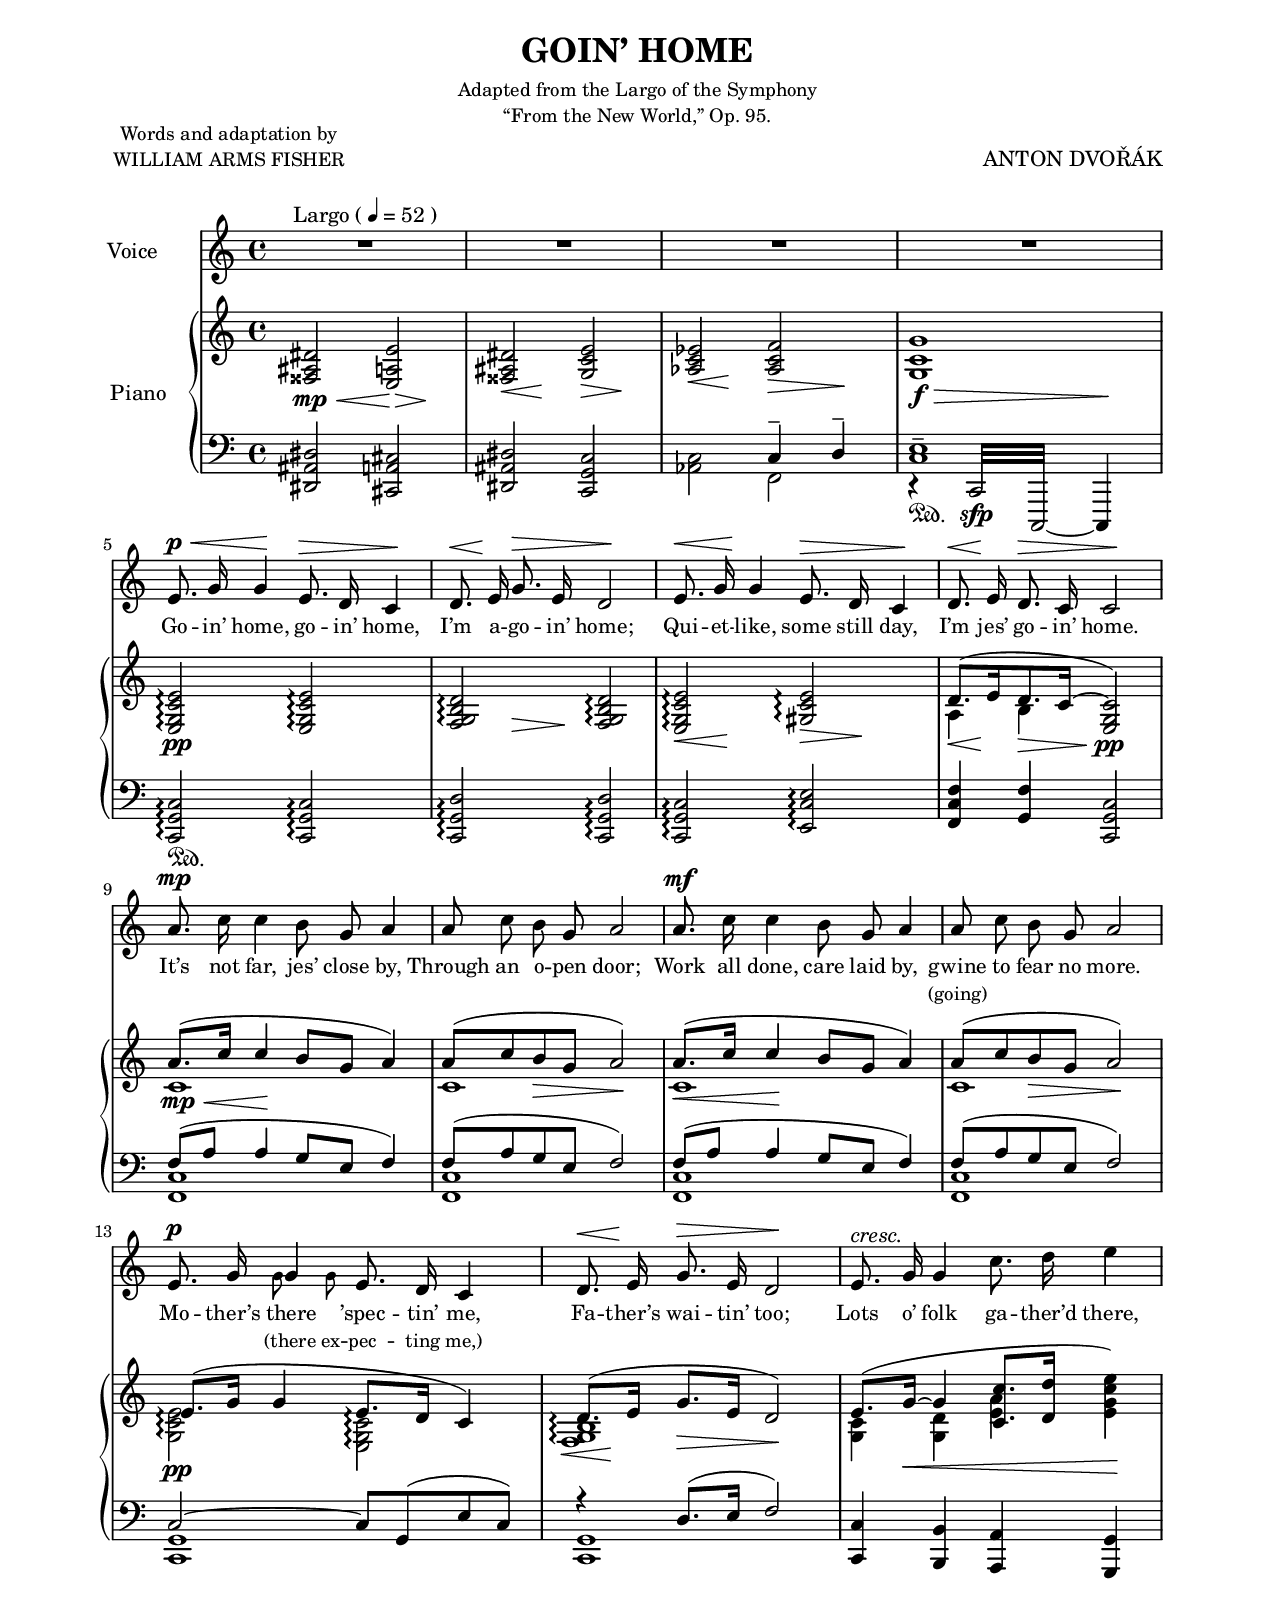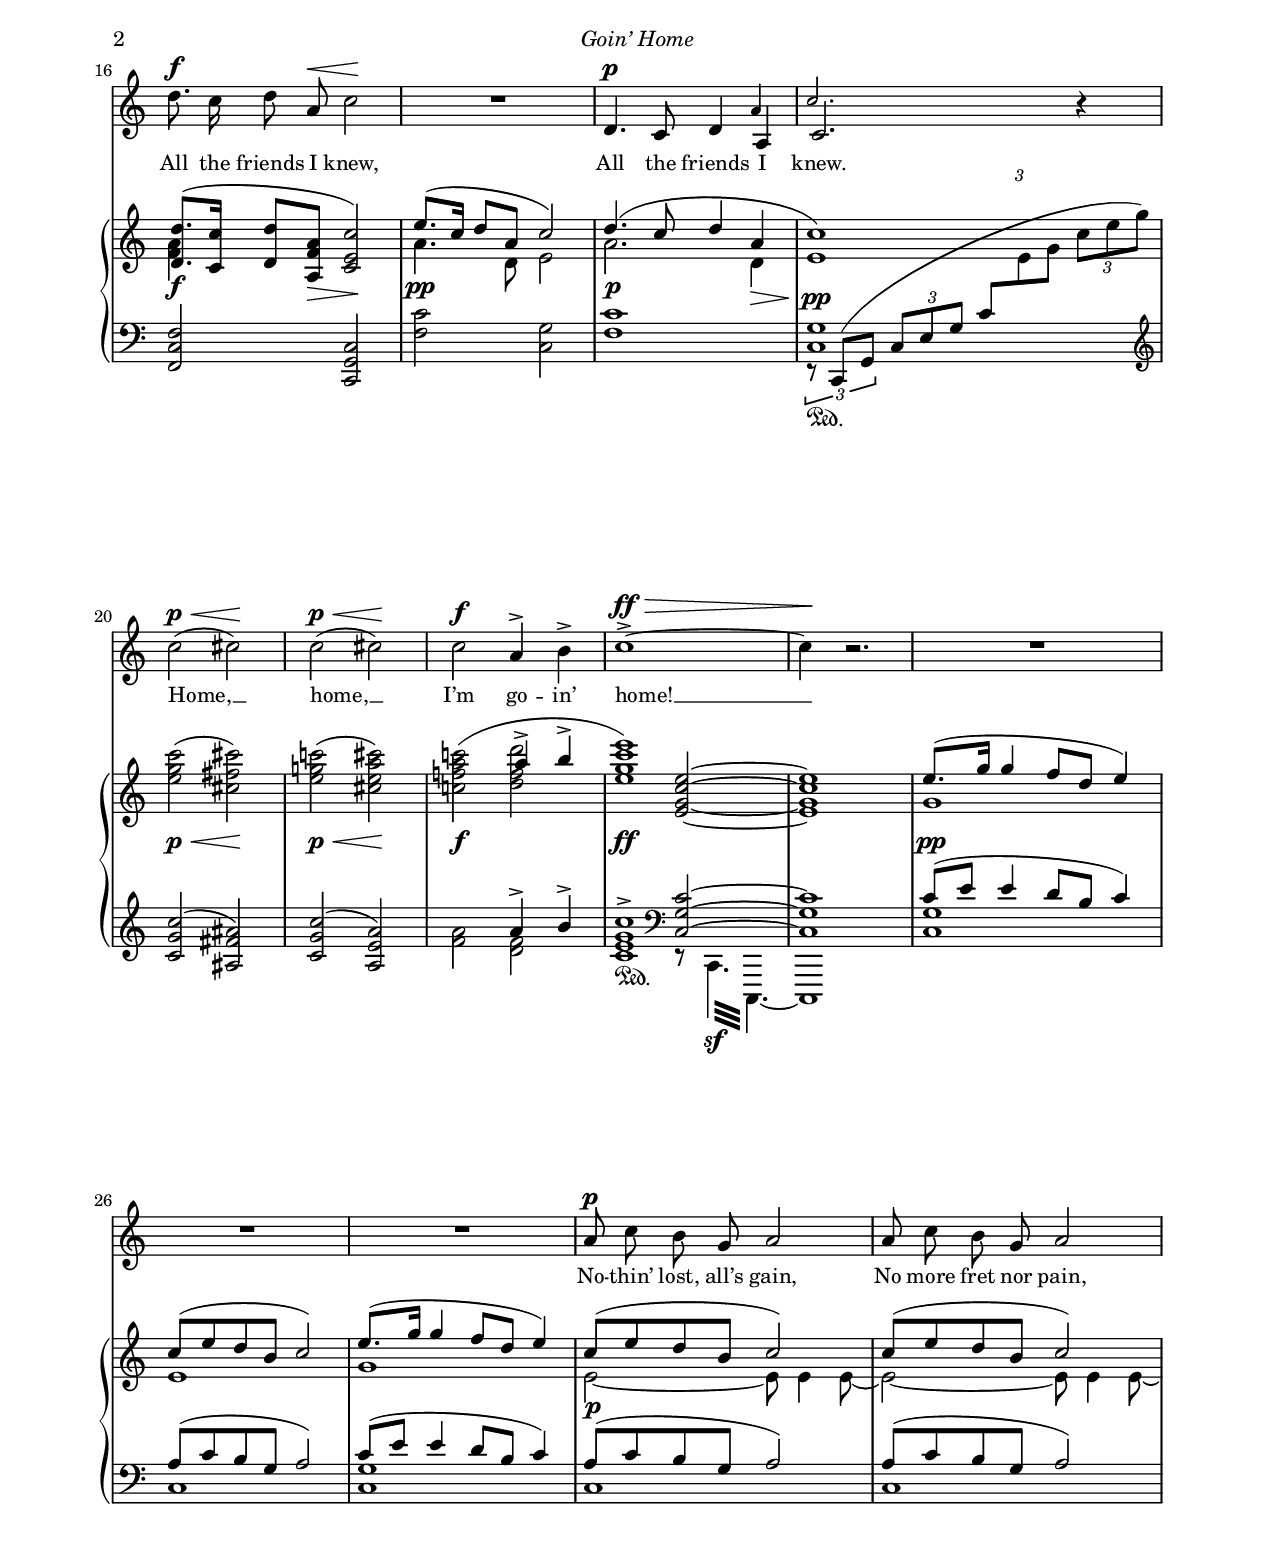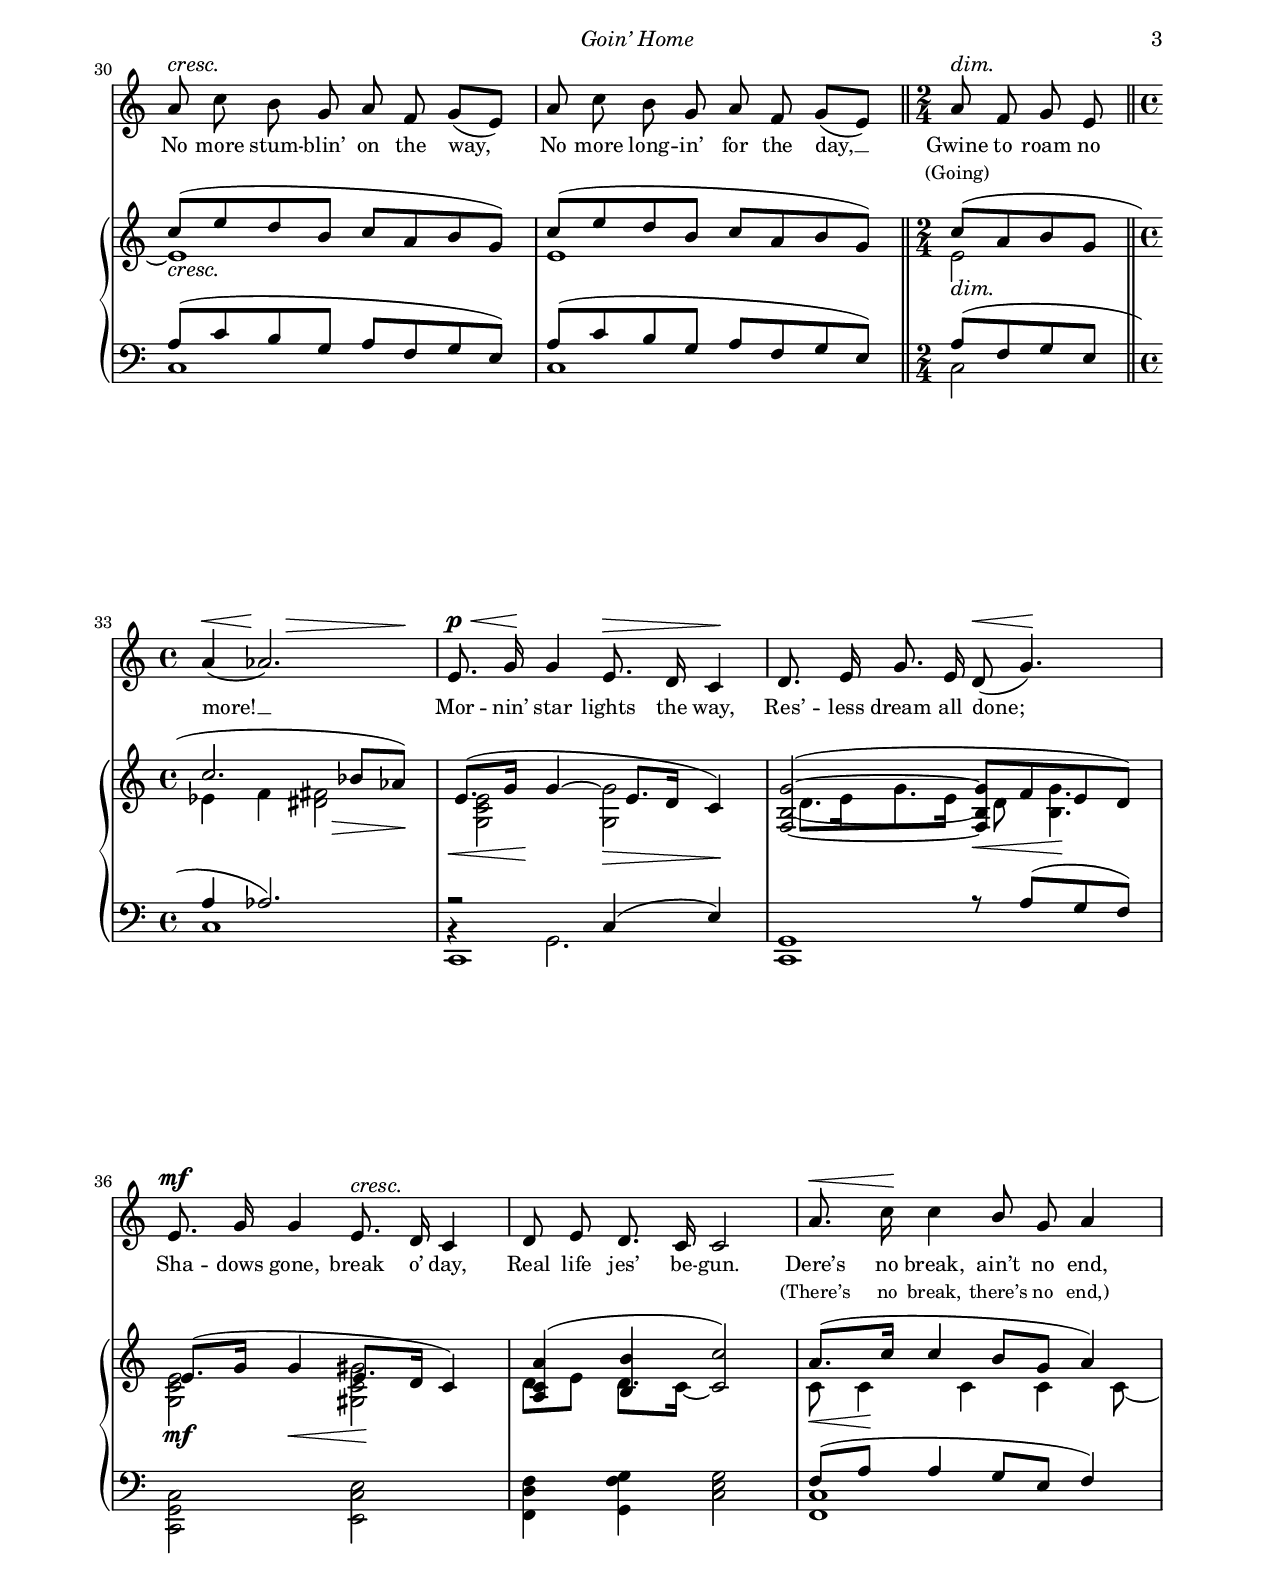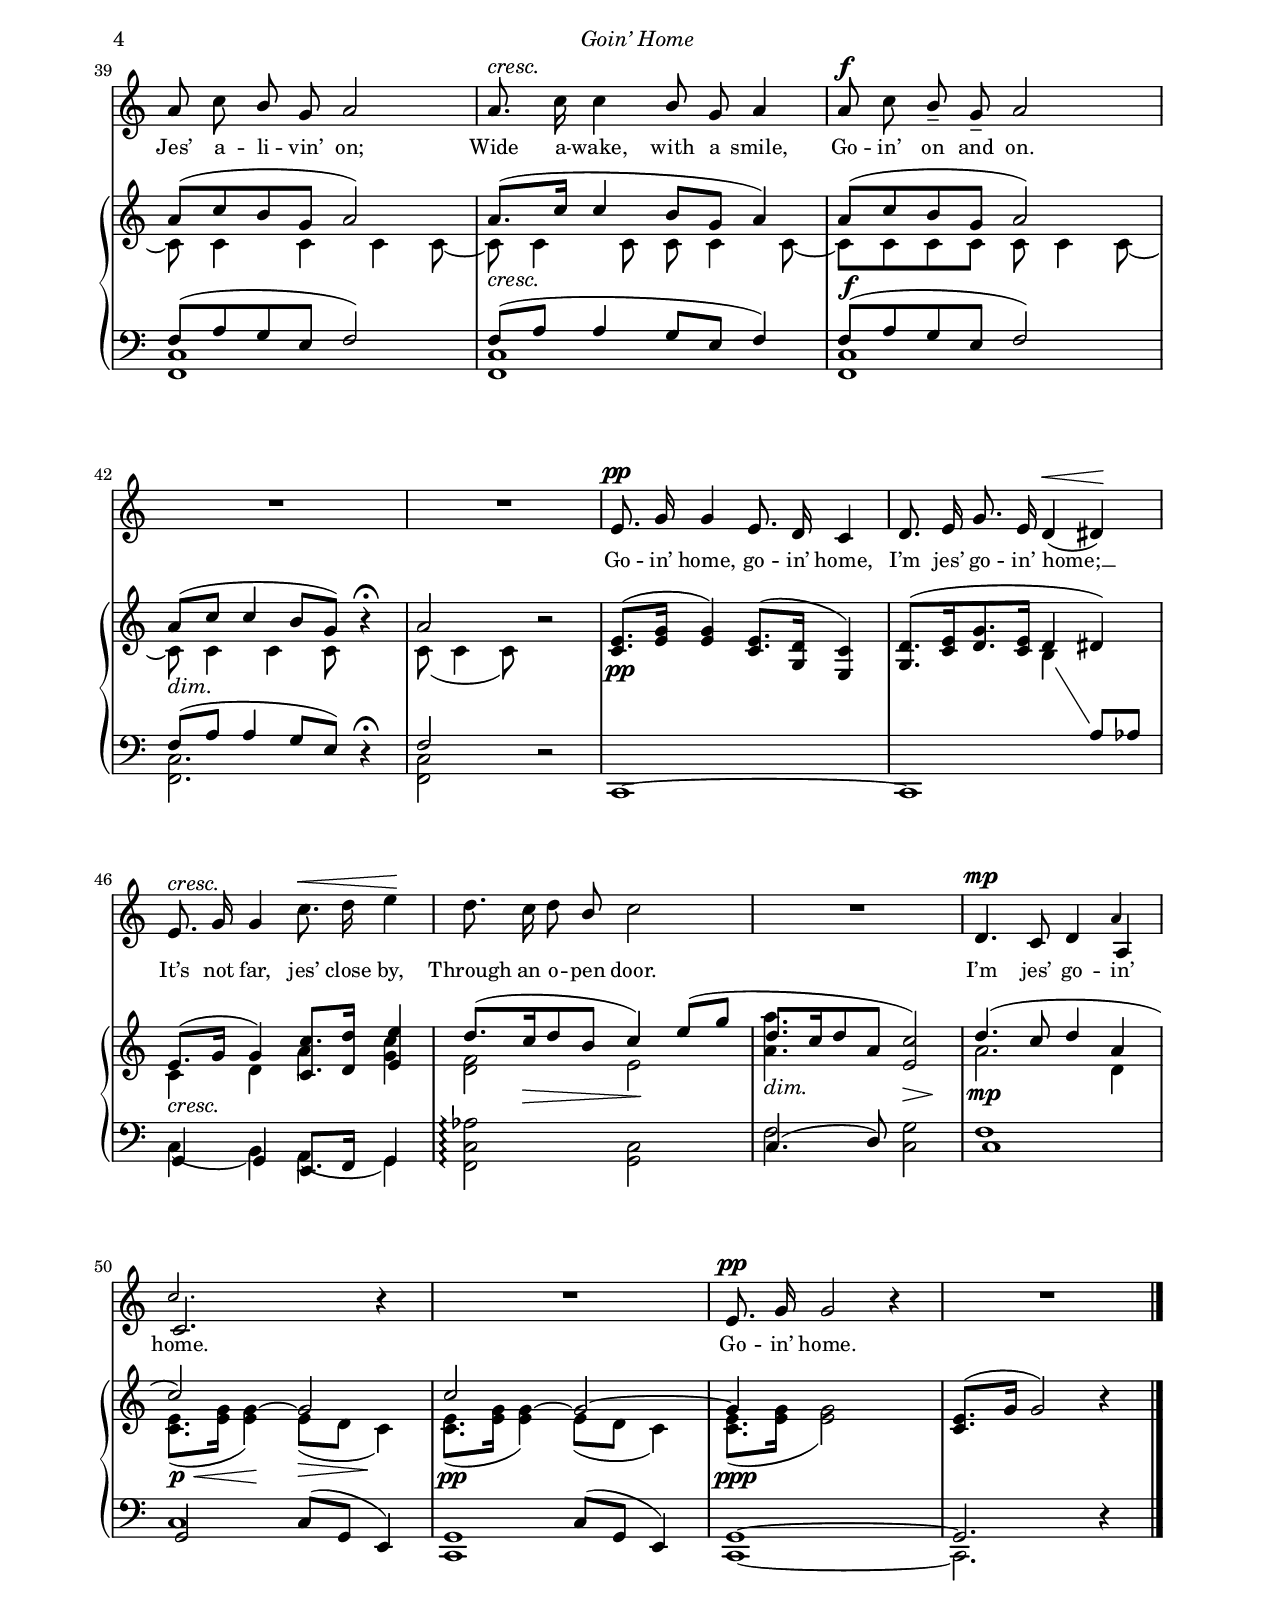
% title: Goin’ Home
% composer: Dvorak, Fisher

\version "2.10.0"

\include "english.ly"

#(ly:set-option 'point-and-click #f)

headerMarkup = \markup { \italic "Goin’ Home" }

\paper {
    #(set-paper-size "letter")
    top-margin = .2\in
    bottom-margin = .4\in
    left-margin = .75\in
    line-width = 7\in
    between-system-padding = 0.05\in
    %indent = 0\in
    ragged-last-bottom = ##f
  
    oddHeaderMarkup = \markup
    \fill-line {
      ""
      \on-the-fly #not-first-page \headerMarkup
      \on-the-fly #print-page-number-check-first \fromproperty #'page:page-number-string
    }

    evenHeaderMarkup = \markup
    \fill-line {
      \on-the-fly #print-page-number-check-first \fromproperty #'page:page-number-string
      \on-the-fly #not-first-page \headerMarkup
      ""
    }
}

#(define niceSkip (* 3.0 (/ 11.0 12.0)))

\header {
	composer = \markup { \general-align #Y #-1 "ANTON DVOŘÁK" }
    subtitle = \markup { \override #`(baseline-skip . ,niceSkip)
                         \medium \small \center-align { 
                        "Adapted from the Largo of the Symphony"
                        "“From the New World,” Op. 95." } }
    poet = \markup { \general-align #X #-1
                     \general-align #Y #-1
                     \override #`(baseline-skip . ,niceSkip) 
                     \small \center-align {
                      "Words and adaptation by" 
                      "WILLIAM ARMS FISHER" } }
    %opus = 
	title = "GOIN’ HOME"
    %subtitle = 
    %tagline = ""
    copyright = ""
}

#(set-global-staff-size 18.5)

%for optional notes
smallNotes = {
  \set fontSize = #-2
  \override Stem #'length-fraction = #0.8
  \override Beam #'thickness = #0.384
  \override Beam #'length-fraction = #0.8
}

staffUp = \tag #'scoreOnly { \change Staff = treble }
staffDown = \tag #'scoreOnly { \change Staff = bass }

forceShift = \once \override NoteColumn #'force-hshift = #1.7
forceShiftII = \once \override NoteColumn #'force-hshift = #2.1

global = {
    \override Staff.Accidental #'cautionary-style = #'smaller
    \set Staff.extraNatural = ##f
    \time 4/4
    \key ef \major
    
    s1*11
    %12; page
    s1*16
    %28; page
    s1*4
    %32
    \bar "||"
    \time 2/4
    s2
    \bar "||"
    \time 4/4
    s1*7
    %40; page
    s1*14
    \bar "|."
}

pianoGlobal = {
    <<
        \set Staff.midiInstrument = #"acoustic grand"
        %#(set-accidental-style 'piano 'PianoStaff)
        \global
    >>
}

voice = {
    \relative g'
    {
            \autoBeamOff
            \set Staff.midiInstrument = #"oboe"
            \once \override Score.MetronomeMark #'transparent = ##t
            \tempo 4 = 52
            R1 ^ \markup { Largo ( 
                \teeny \general-align #Y #DOWN \note #"4" #1
                = 52 ) }
            R1*3 |
        %5
            g8. bf16  bf4 g8. f16 ef4 |
            f8. g16 bf8. g16 f2 |
            g8. bf16 bf4 g8. f16 ef4 |
            f8. g16 f8. ef16 ef2 |
            c'8. ef16 ef4 d8 bf c4 |
        %10
            c8 ef d bf c2 |
            c8. ef16 ef4 d8 bf c4 |
        %page
            c8 ef d bf c2 |
            g8. bf16 
                << { \stemUp bf4 \stemNeutral } 
                   \new Voice { \voiceTwo \smallNotes bf8\noBeam bf8 } >>
                g8. f16 ef4 |
            f8. g16 bf8. g16 f2 |
        %15
            g8. bf16 bf4 ef8. f16 g4 |
            f8. ef16 f8 c ef2 |
            R1 |
            << { \voiceThree f,4. ef8 f4 c | ef2. \oneVoice } 
            \new Voice { \voiceOne \smallNotes s2. c'4 ef2. } >>
            r4 |
        %20
            ef2( e) |
            ef2( e) |
            ef2 c4 ^> d^> |
            ef1~ ^> |
            ef4 r2. |
        %25
            R1*3 | %page
            c8 ef d bf c2 |
            c8 ef d bf c2 |
        %30
            c8 ef d bf c af bf([ g]) |
            c8 ef d bf c af bf([ g]) |
            c8 af bf g |
            c4( cf2.) |
            \override Voice.Stem #'neutral-direction = #up
            g8. bf16  bf4 g8. f16 ef4 |
        %35
            f8. g16 bf8. g16 f8( bf4.) |
            g8. bf16 bf4 g8. f16 ef4 |
            f8 g f8. ef16 ef2 |
            c'8. ef16 ef4 d8 bf c4 |
            c8 ef d bf c2 |
        %40, page
            c8. ef16 ef4 d8 bf c4 |
            c8 ef d-- bf-- c2 |
            R1 |
            R1 |
            g8. bf16 bf4 g8. f16 ef4 |
        %45
            f8. g16 bf8. g16 f4( fs) |
            g8. bf16 bf4 ef8. f16 g4 |
            f8. ef16 f8 d ef2 |
            R1 |
            << { \voiceThree f,4. ef8 f4 c | ef2. }
                 \new Voice { \voiceOne \smallNotes s2. c'4 ef2.} >>
            \oneVoice r4 |
        %51
            R1 |
            g,8. bf16 bf2 r4 |
            R1 |
    }
}

voiceDynamics = {
    \dynamicUp
    \set hairpinToBarline = ##f
    \override DynamicTextSpanner #'dash-period = #-1.0
    s1*4
%5
    s8 \p \< s8 s8\! s8 s4 \> s8 \! s8 |
    s8 \< s32 s32 \! s16 s4 \> s4 \! s4 |
    s8. \< s32 s32 \! s4 s4 \> s8 \! s8 |
    s8 \< s32 s32 \! s16 s4 \> s4 \! s4 |
    s1 \mp |
%10
    s1 |
    s1 \mf |
    s1 |
    s1\p |
    s8 \< s32 s32 \! s16 s4 \> s2 \! |
%15
    s1^\markup { \italic cresc. }
    s4.\f s8\< s2 \! |
    s1 |
    s1 \p |
    s1 |
%20
    s2 \p \< s2 \! |
    s2 \p \< s2 \! |
    s2 \f s2 |
    s1 \ff \> |                
    s4 \! s2. |
%25
    s1*3 |
    s1 \p |
    s1 |
%30
    s1 ^\markup { \italic cresc. } | 
    s1 |
    s2 ^\markup { \italic dim. } |
    s8..\< s32\! s8 s8\> s4. s8\! | 
    
    s8. \p \< s16 \! s4 s4 \> s8 \! s8 |
%35
    s2 s8 \< s4. \! |
    s2 \mf s2 ^\markup {\italic cresc. }
    s1
    s8. \< s16 \! s2. |
    s1 |
%40
    s1^\markup { \italic cresc. } |
    s1\f |
    s1 |
    s1 |
    s1 \pp |
%45
    s2 s4\< s4\! |
    s2^\markup { \italic cresc. } s4\< s4 \! |
    s1 |
    s1 |
    s1 \mp |
%50
    s1 |
    s1 |
    s1\pp |
    s1 |
}

theLyrics = \lyricmode {
    Go -- in’ home, go -- in’ home,
    I’m a -- go -- in’ home;
    Qui -- et -- like, some still day,
    I’m jes’ go -- in’ home.
    It’s not far, jes’ close by,
    Through an o -- pen door;
    Work all done, care laid by,
    gwine to fear no more.
    Mo -- ther’s there ’spec -- tin’ me,
    Fa -- ther’s wai -- tin’ too;
    Lots o’ folk ga -- ther’d there,
    All the friends I knew,
    All the friends I knew.
    Home, __ home, __ I’m go -- in’ home! __
    
    No -- thin’ lost, all’s gain,
    No more fret nor pain,
    No more stum -- blin’ on the way,
    No more long -- in’ for the day, __
    Gwine to roam no more! __
    
    Mor -- nin’ star lights the way,
    Res’ -- less dream all done;
    Sha -- dows gone, break o’ day,
    Real life jes’ be -- gun.
    Dere’s no break, ain’t no end,
    Jes’ a -- li -- vin’ on;
    Wide a -- wake, with a smile,
    Go -- in’ on and on.
    
    Go -- in’ home, go -- in’ home,
    I’m jes’ go -- in’ home; __
    It’s not far, jes’ close by,
    Through an o -- pen door.
    I’m jes’ go -- in’ home.
    Go -- in’ home.
}

altVoice = {
    \relative c'' {
        \stemDown
        \autoBeamOff
        \override NoteColumn #'force-hshift = #0
        s1*11
        c8 s8 s2. |
        s4 \smallNotes bf8 bf \set fontSize = #0 
            g8. f16 ef4 |
        s1*14 |
        s1*4
        c'8 s8 s4 |
        s1*5 |
        c8. ef16 ef4 d8 bf c4 |
    }
}

altLyrics = \lyricmode
{
    \override LyricText #'font-size = #-1
    \override Lyrics . VerticalAxisGroup #'minimum-Y-extent = #'(-0 . 0)
    "(going)"
    "(there" ex -- pec -- ting "me,)"
    "(Going)"
    "(There’s" no break, there’s no "end,)"
}
    

pianoI = \new Voice {
    \voiceOne
    \relative as
    {
        <as cs fs>2 <g c g'>2 |
        <as cs fs>2 <bf ef g> |
        <cf ef gf>2 <cf ef af> |
        <bf ef bf'>1 |
    %5
        <g bf ef g>2\arpeggio <g bf ef g>2\arpeggio  |
        <af bf d f>2\arpeggio <af bf d f>2\arpeggio  | 
        <g bf ef g>2\arpeggio <b ef g>2\arpeggio |
        f'8.([ g16 f8. ef16~ ] <g, bf ef>2 ) |
        c'8.([ ef16] ef4 d8[ bf] c4) |
    %10
        c8([ ef d bf] c2) |
        c8.( ef16 ef4 d8 bf c4) |
    %page
        c8( ef d bf c2) |
        \set PianoStaff.connectArpeggios = ##t
        g8.( bf16 bf4 <g>8.\arpeggio f16 ef4) |
        <f>8. \arpeggio ( g16 bf8. g16 f2) |
    %15
        g8.( bf16~ bf4 <ef, ef'>8. <f f'>16 \stemDown <g bf ef g>4 ) \stemUp |
        <f f'>8.( <ef ef'>16 <f f'>8 <c af' c>8 <ef g ef'>2 ) |
        g'8.( ef16 f8 c ef2) |
        f4.( ef8 f4 c |
        ef1 ) |
    %20
        s1 |
        s1 |
        s2 c'4^> d^> |
        \tieNeutral
        s2 <g,, bf ef g>2~ |
        <g bf ef g>1 |
        \tieUp
    %25
        g'8.( bf16 bf4 af8 f g4) |
        ef8( g f d ef2) |
        g8.( bf16 bf4 af8 f g4) |
    %page
        ef8( g f d ef2) |
        ef8( g f d ef2) |
    %30
        ef8( g f d ef c d bf) |
        ef8( g f d ef c d bf) |
        ef8([ c d bf] |
        ef2. df8 cf) |
        << { g8.( bf16 s4 \forceShift g8. f16 ef4) }
            \new Voice { \voiceTwo \stemUp \tieUp 
                s4 bf'4~ \stemDown <bf bf,>2 } >>
    %35
        \tieNeutral
        <af, d bf'>2~ ( <af d bf'>8 af' g f) |
        g8.( bf16 bf4 g8. f16 ef4) |
        <c ef c'>4( <d d'>4 <ef ef'>2) |
        c'8.( ef16 ef4 d8 bf c4) |
        c8( ef d bf c2) |
    %40
        c8.( ef16 ef4 d8 bf c4) |
        c8( ef d bf c2) |
        \override Rest #'direction = #0
        c8( ef ef4 d8 bf) r4^\fermata |
        c2 r2 |
        <ef, g>8.( <g bf>16 <g bf>4) <ef g>8.( <bf f'>16 <g ef'>4) |
    %45
        <bf f'>8.([ <ef g>16 <f bf>8. <ef g>16] f4 fs) |
        g8.( bf16 bf4) <ef, ef'>8. <f f'>16 <g g'>4 |
        f'8.([ ef16 f8 d] ef4) g8( bf |
        f8.[ ef16 f8 c] <g ef'>2) |
        f'4.( ef8 f4 c |
    %50
        ef2) s2 |
        ef2 s2 |
        s1 |
        <ef, g>8.( bf'16 bf2) r4 |
    }
}

pianoII = \new Voice {
    \voiceTwo
    \relative c' {
        s1*4 |
    %5
        s1*2 |
        %\tag #'scoreOnly { \hideNotes c8 c c c c c c c \unHideNotes | }
        %\tag #'midiOnly { s1 | }
        s1 |
        c4 d s2 |
        ef1 |
    %10
        ef1 |
        ef1 |
        ef1 |
        <bf ef g>2\arpeggio <g bf ef>\arpeggio |
        <af bf d>1\arpeggio |
    %15
        <bf ef>4 <bf f'> <g' c> s4 |
        <af c>4 s2. |
        c4. f,8 g2 |
        c2. f,4 |
        g1 |
    %20
        \slurUp
        <g' bf ef>2( <e a e'> ) |
        <g bf! ef!>2( <e g c e> ) |
        \once \override Slur #'height-limit = #5
        <ef! af! c ef!>2( <f af f'>  |
        <g bf ef g>1 ) |
        s1 |
        \slurDown
    %25
        bf,1 |
        g1 |
        bf1 |
        g2~ g8 g4 g8~ |
        g2~ g8 g4 g8~ |
    %30
        g1 |
        g1 |
        g2 |
        gf4 af4 <fs a>2 |
        \forceShiftII <bf, ef g>2 s2
    %35
        \forceShift f'8.[ g16 bf8. g16] \forceShift f8 \forceShift <d bf'>4. |
        <bf ef g>2 <b ef b'>2 |
        f'8 g f8. ef16~ \hideNotes ef2 \unHideNotes |
        ef8 ef4 ef ef ef8~ |
        ef8 ef4 ef ef ef8~ |
    %40
        ef8 ef4 ef8 ef\noBeam ef4 ef8~ |
        ef8 ef ef ef ef ef4 ef8~ |
        ef8 ef4 ef ef8 s4 |
        ef8( ef4 ef8) s2 |
        s1 |
    %45
        s2 d4
            \set followVoice = ##t 
            \staffDown \voiceOne c8 \set followVoice = ##f cf |
        \staffUp \voiceTwo |
        ef4 f c' <bf ef> |
        <f af>2 g |
        <c c'>4. s8 s2 |
        c2. f,4 |
    %50
        << \new Voice { \voiceOne
                s4 \hideNotes bf4~ \unHideNotes bf2
                s4 \hideNotes bf4~ \unHideNotes bf2~
                bf4 s2. }
            {  
               <ef, g>8.( <g bf>16 <g bf>4) g8( f ef4)
               <ef g>8.( <g bf>16 <g bf>4) g8( f ef4)
               <ef g>8.( <g bf>16 <g bf>2 ) s4 
            } >> |
        s1 |
    }
}

pianoIII = \new Voice {
    \voiceOne
    \relative fs, {
        <fs cs' fs>2 <e c' e> |
        <fs cs' fs>2 <ef bf' ef> |
        s2 ef'4-- f-- |
        <ef g>1-- |
    %5
        <ef, bf' ef>2 \arpeggio <ef bf' ef>2 \arpeggio
        <ef bf' f'>2 \arpeggio <ef bf' f'>2 \arpeggio
        <ef bf' ef>2 \arpeggio <g ef' g>2 \arpeggio
        \stemNeutral <af ef' af>4 <bf af'>4 <ef, bf' ef>2 \stemUp |
        af'8( c c4 bf8 g af4) |
    %10
        af8( c bf g af2) |
        af8( c c4 bf8 g af4) |
        af8( c bf g af2) |
        ef2~ ef8 bf( g' ef) |
        r4 f8.( g16 af2) |
    %15
        \stemNeutral <ef, ef'>4 <d d'> <c c'> <bf bf'> |
        <af' ef' af>2 <ef bf' ef> |
        <af' ef'>2 <ef bf'> |
        <af ef'>1 |
        <ef bf'>1 |
    %20
        \clef treble \stemUp
        <ef' bf' ef>2( <cs a' cs> ) |
        <ef bf' ef>2( <c g' c> ) |
        s2 c'4^> d^> |
        s2 \clef bass << { <ef,, bf' ef>2~ <ef bf' ef>1 }
            \new Voice { \voiceTwo r8 
                        \repeat tremolo 6 { ef,32 \sf ef,32~ } ef1 } >> | 
    %25
        ef'''8( g g4 f8 d ef4) |
        c8( ef d bf c2) |
        ef8( g g4 f8 d ef4) |
        c8( ef d bf c2) |
        c8( ef d bf c2) |
    %30
        c8( ef d bf c af bf g) |
        c8( ef d bf c af bf g) |
        c8([ af bf g] |
        c4 cf2. )
        r2 ef,4 ( g) |
    %35
        s2 r8 c8( bf af) |
        s1 |
        s1 |
        af8( c c4 bf8 g af4) |
        af8( c bf g af2) |
    %40
        af8( c c4 bf8 g af4) |
        af8( c bf g af2) |
        \override Rest #'direction = #0
        af8( c c4 bf8 g) r4\fermata |
        af2 r2 |
        ef,1~ |
    %45
        ef1 |
        bf'4 bf g8. af16 bf4 |
        s1 |
        ef4.( f8) s2 |
        ef1 |
    %50
        bf2 ef8( bf g4) |
        s2 ef'8( bf g4) |
        bf1~ |
        bf2. r4 |
    }
}

pianoIV = {
    \voiceTwo
    \relative cf {
        s1*2 |
        <cf ef>2 af2 |
        r4 \stemUp \repeat "tremolo" 8 { ef32 \sfp ef,32~ } ef4 \stemDown | 
    %5
        s1*4 |
        <af' ef'>1
    %10
        <af ef'>1
        <af ef'>1
        <af ef'>1
        <ef bf'>1
        <ef bf'>1 |
    %15
        s1*4 |
        \tupletDown
        \times 2/3 { r8 \voiceOne
                     \once \override Slur #'height-limit = #6.0
                     ef8( bf' }
        \tupletNeutral
        \times 2/3 { ef g bf }
        \once \override TupletNumber #'extra-offset = #'(0 . 12.5)
        \times 2/3 { ef \staffUp \stemDown g bf }
        \times 2/3 { ef g bf) } \staffDown | \voiceTwo
    %20
        s1 |
        s1 |
        <af, c>2 <f af> |
        <ef g bf ef>1 ^>
        s1 |
    %25
        <ef, bf'>1 |
        ef1 |
        <ef bf'>1 |
        ef1 |
        ef1 |
    %30
        ef1 |
        ef1 |
        ef2 |
        ef1 |
        << { d4\rest bf2. } \new Voice { ef,1 } >> |
    %35
        <ef bf'>1 |
        <ef bf' ef>2 <g ef' g> |
        <af f' af>4 <bf af' bf> <ef g bf>2 |
        <af, ef'>1 |
        <af ef'>1 |
    %40
        <af ef'>1 |
        <af ef'>1 |
        <af ef'>2. s4 |
        <af ef'>2 s2 |
        s1 |
    %45
        s1 |
        ef'4( d) c( bf) |
        <af ef' cf'>2\arpeggio <ef' bf> |
        af2 <ef bf'> |
        af1 |
    %50
        ef1 |
        <ef, bf'>1 |
        ef1~ |
        ef2. s4 |
        
    }
}

pianoDynamics = {
    \dynamicDown
    \override DynamicLineSpanner #'staff-padding = #3
    s4 \mp \< s4 s4 \> s4 \! |
    s4 \< s4 \! s4 \> s4 \! |
    s4 \< s4 \! s4 \> s4 \! |
    s2. \f \> s4 \! |
%5
    s1\pp |
    s4 s8.\> s16 \! s2 |
    s8. \< s16 \! s4 s8.\> s16\! s4 |
    s8 \< s32 s32 \! s16 s4 \> s4 \pp s4 |
    \revert DynamicLineSpanner #'staff-padding
    s4 \mp \< s4 \! s2 |
%10
    s4 s4\> s2 \! |
    s4 \< s4 \! s2 |
%page
    s4 s4 \> s2 \! |
    \override DynamicLineSpanner #'staff-padding = #3
    s1 \pp |
    s8 \< s8 \! s4 \> s2 \! |
%15
    s8. s16 \< s4 s4 s4 \! |
    s4 \f s8 s8 \> s2 \! |
    s1 \pp |
    s2. \p s4 \> |
    s1 \! \pp |
%20
    s2 \p \< s2 \! |
    s2 \p \< s2 \! |
    s1 \f |
    s1 \ff |
    s1 |
%25
    s1 \pp |
    s1*2 |
    s1\p
    s1 |
%30
    s1_\markup { \italic cresc. } |
    s1 |
    s2 _\markup { \italic dim. } |
    s2 s8 s8\> s8 s8\! |
    s8.. \< s32 \! s4 s4\> s4\! |
%35
    s2 s8\< s8\! s4 |
    s4 \mf s4 \< s2 \! |
    s1 |
    s8 \< s4 \! s8 s2 |
    s1 |
%40
    s1 _\markup { \italic cresc. } |
    s1 \f |
    s1 _\markup { \italic dim. } |
    s1 |
    s1 \pp |
%45
    s1 |
    s1 _\markup { \italic cresc. } |
    s8. s16\> s4 s2 \! |
    s2 _\markup { \italic dim. } s4\> s4 \! |
    s1 \mp
%50
    s4 \p \< s4\! s8.. \> s32\! s4 |
    s1 \pp |
    s1 \ppp
    
}

pu = \sustainUp
pd = \sustainDown

ped = \markup { \override #'(word-space . 0) 
        \line { \musicglyph #"pedal.Ped" "." } }
        
pianoPedals = {
    \override Staff.PianoPedalBracket #'shorten-pair = #'(0 . -1.0)
    \override Staff.PianoPedalBracket #'stencil = ##f
    \set Staff.pedalSustainStyle = #'mixed
    %\set Staff.pedalSustainStrings = #'("Ped." "Ped." " ")
    \override TextScript #'staff-padding = #3.5
    s1*3 
    s1 _ \ped|
%5
    s1 _ \ped |
    s1*4 |
%10
    s1*5 |
%15
    s1*4 |
    s1 _ \ped |
%20
    s1*3 |
    s1 _ \ped |
    s1 |
%25
}

\score
{
    \transpose ef c
    \removeWithTag #'midiOnly
    \new Score \with 
    {
        systemStartDelimiter = #'SystemStartBar
    } <<
        \context Staff = "voiceStaff" <<
                \set Staff.instrumentName = "Voice   "
                \clef treble
                \new Voice = "voice" << \global \voice \voiceDynamics >>
                \new Voice = "altVoice" \with
                {
                    \remove Dots_engraver
                    \remove Stem_engraver
                } { \hideNotes 
                    \altVoice }
           >>
        %\new Devnull = "altVoice" { \altVoice }
        \new Lyrics \lyricsto "voice" \theLyrics
        \new Lyrics \with { 
            \override VerticalAxisGroup #'minimum-Y-extent = #'(-0 . 0)
        } \lyricsto "altVoice" \altLyrics
                
        \context PianoStaff <<
            \set PianoStaff.instrumentName = "Piano "
            \context Staff = "treble" <<
                \clef treble
                \new Voice << \pianoGlobal \pianoI >>
                \new Voice << \pianoGlobal \pianoII \pianoDynamics >>
            >>
            \context Staff = "bass" <<
                \global
                \clef bass
                \new Voice << \pianoGlobal \pianoIII >>
                \new Voice << \pianoGlobal \pianoIV \pianoPedals >>
            >>
        >>
    >>
    
    \layout
    {
        \context
        {
            \Lyrics
            \override LyricText #'font-size = #0
            \override LyricHyphen #'minimum-distance = #0.5
            \override LyricSpace #'minimum-distance = #0.5
        }
    }
}

\score
{
    \transpose ef c
    \removeWithTag #'scoreOnly
    {<<
        \new Staff = "voiceStaff" <<
                \set Staff.instrumentName = "Voice   "
                \clef treble
                \new Voice = "voice" << \global \voice  >>
           >>
                
            \new Staff = "treble" <<
                \new Voice << \pianoGlobal \pianoI  >>
            >>
            \new Staff = "treble" <<
                \new Voice << \pianoGlobal \pianoII  >>
            >>
            \new Staff = "treble" <<
                \new Voice << \pianoGlobal \pianoIII  >>
            >>
            \new Staff = "treble" <<
                \new Voice << \pianoGlobal \pianoIV  >>
            >>
        >>
    }
    
    \midi
    {
    }
}

